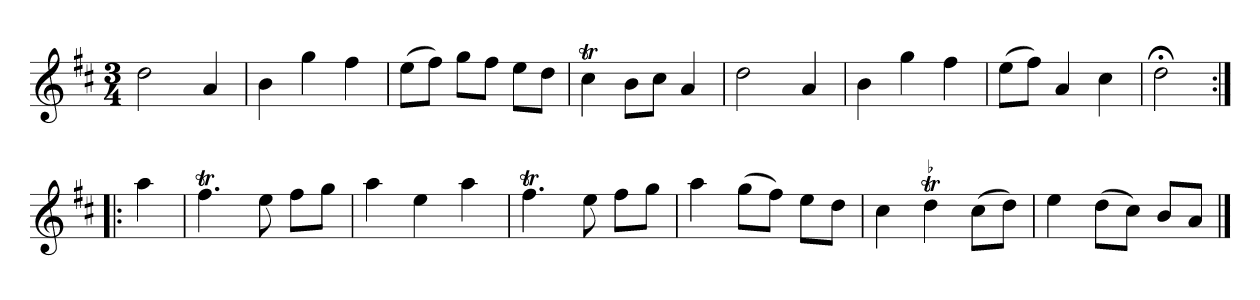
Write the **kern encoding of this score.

**kern
*part1
*staff1
*clefG2
*k[f#c#]
*D:
*M3/4
*MM120
=1
2dd
4a
=2
4b
4gg
4ff#
=3
(8ee\L
8ff#\J)
8gg\L
8ff#\J
8ee\L
8dd\J
=4
4cc#t
8b\L
8cc#\J
4a
=5
2dd
4a
=6
4b
4gg
4ff#
=7
(8ee\L
8ff#\J)
4a
4cc#
=8
2dd;<
=:|!|:
4aa
=9
4.ff#t
8ee
8ff#\L
8gg\J
=10
4aa
4ee
4aa
=11
4.ff#t
8ee
8ff#\L
8gg\J
=12
4aa
(8gg\L
8ff#\J)
8ee\L
8dd\J
=13
4cc#
!LO:TR:acc=-
4ddt
(8cc#\L
8dd\J)
=14
4ee
(8dd\L
8cc#\J)
8b/L
8a/J
==
*-
